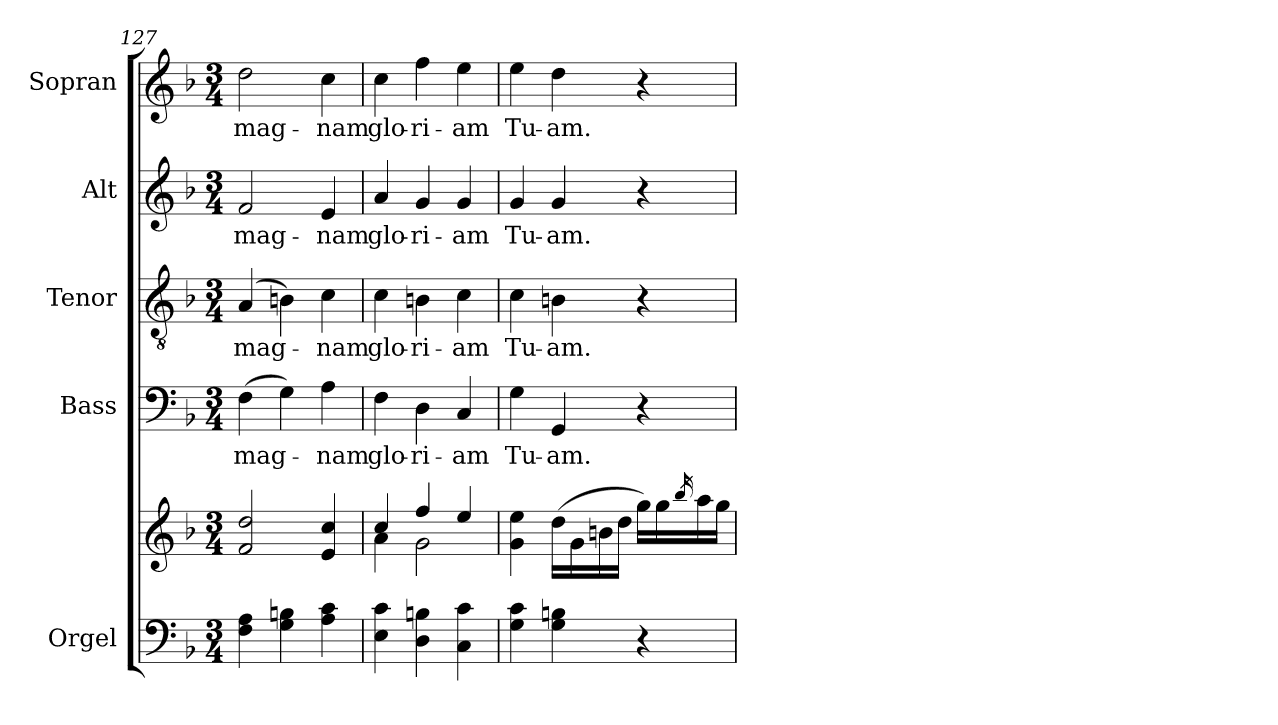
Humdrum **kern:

**kern	**kern	**kern	**text	**kern	**text	**kern	**text	**kern	**text
*part5	*part5	*part4	*part4	*part3	*part3	*part2	*part2	*part1	*part1
*staff6	*staff5	*staff4	*staff4	*staff3	*staff3	*staff2	*staff2	*staff1	*staff1
*I"Orgel	*	*I"Bass	*	*I"Tenor	*	*I"Alt	*	*I"Sopran	*
*I'Org.	*	*I'B.	*	*I'T.	*	*I'A.	*	*I'S.	*
*clefF4	*clefG2	*clefF4	*	*clefGv2	*	*clefG2	*	*clefG2	*
*k[b-]	*k[b-]	*k[b-]	*	*k[b-]	*	*k[b-]	*	*k[b-]	*
*F:	*F:	*F:	*	*F:	*	*F:	*	*F:	*
*M3/4	*M3/4	*M3/4	*	*M3/4	*	*M3/4	*	*M3/4	*
=127	=127	=127	=127	=127	=127	=127	=127	=127	=127
!	!	!	!LO:LY:b	!	!LO:LY:b	!	!LO:LY:b	!	!LO:LY:b
4F\ 4A\	2f/ 2dd/	(>4F\	mag-	(4A/	mag-	2f/	mag-	2dd\	mag-
4G\ 4Bn\	.	4G\)	.	4Bn\)	.	.	.	.	.
!	!	!	!LO:LY:b	!	!LO:LY:b	!	!LO:LY:b	!	!LO:LY:b
4A\ 4c\	4e/ 4cc/	4A\	-nam	4c\	-nam	4e/	-nam	4cc\	-nam
=128	=128	=128	=128	=128	=128	=128	=128	=128	=128
*	*^	*	*	*	*	*	*	*	*
!	!	!	!	!LO:LY:b	!	!LO:LY:b	!	!LO:LY:b	!	!LO:LY:b
4E\ 4c\	4cc/	4a\	4F\	glo-	4c\	glo-	4a/	glo-	4cc\	glo-
!	!	!	!	!LO:LY:b	!	!LO:LY:b	!	!LO:LY:b	!	!LO:LY:b
4D\ 4Bn\	4ff/	2g\	4D\	-ri-	4Bn\	-ri-	4g/	-ri-	4ff\	-ri-
!	!	!	!	!LO:LY:b	!	!LO:LY:b	!	!LO:LY:b	!	!LO:LY:b
4C\ 4c\	4ee/	.	4C/	-am	4c\	-am	4g/	-am	4ee\	-am
*	*v	*v	*	*	*	*	*	*	*	*
=129	=129	=129	=129	=129	=129	=129	=129	=129	=129
!	!	!	!LO:LY:b	!	!LO:LY:b	!	!LO:LY:b	!	!LO:LY:b
4G\ 4c\	4g\ 4ee\	4G\	Tu-	4c\	Tu-	4g/	Tu-	4ee\	Tu-
!	!	!	!LO:LY:b	!	!LO:LY:b	!	!LO:LY:b	!	!LO:LY:b
4G\ 4Bn\	(>16dd\LL	4GG/	-am.	4Bn\	-am.	4g/	-am.	4dd\	-am.
.	16g\	.	.	.	.	.	.	.	.
.	16bn\	.	.	.	.	.	.	.	.
.	16dd\JJ	.	.	.	.	.	.	.	.
4r	16gg\LL)	4r	.	4r	.	4r	.	4r	.
.	16gg\	.	.	.	.	.	.	.	.
.	16qbb-/	.	.	.	.	.	.	.	.
.	16aa\	.	.	.	.	.	.	.	.
.	16gg\JJ	.	.	.	.	.	.	.	.
=	=	=	=	=	=	=	=	=	=
*-	*-	*-	*-	*-	*-	*-	*-	*-	*-
